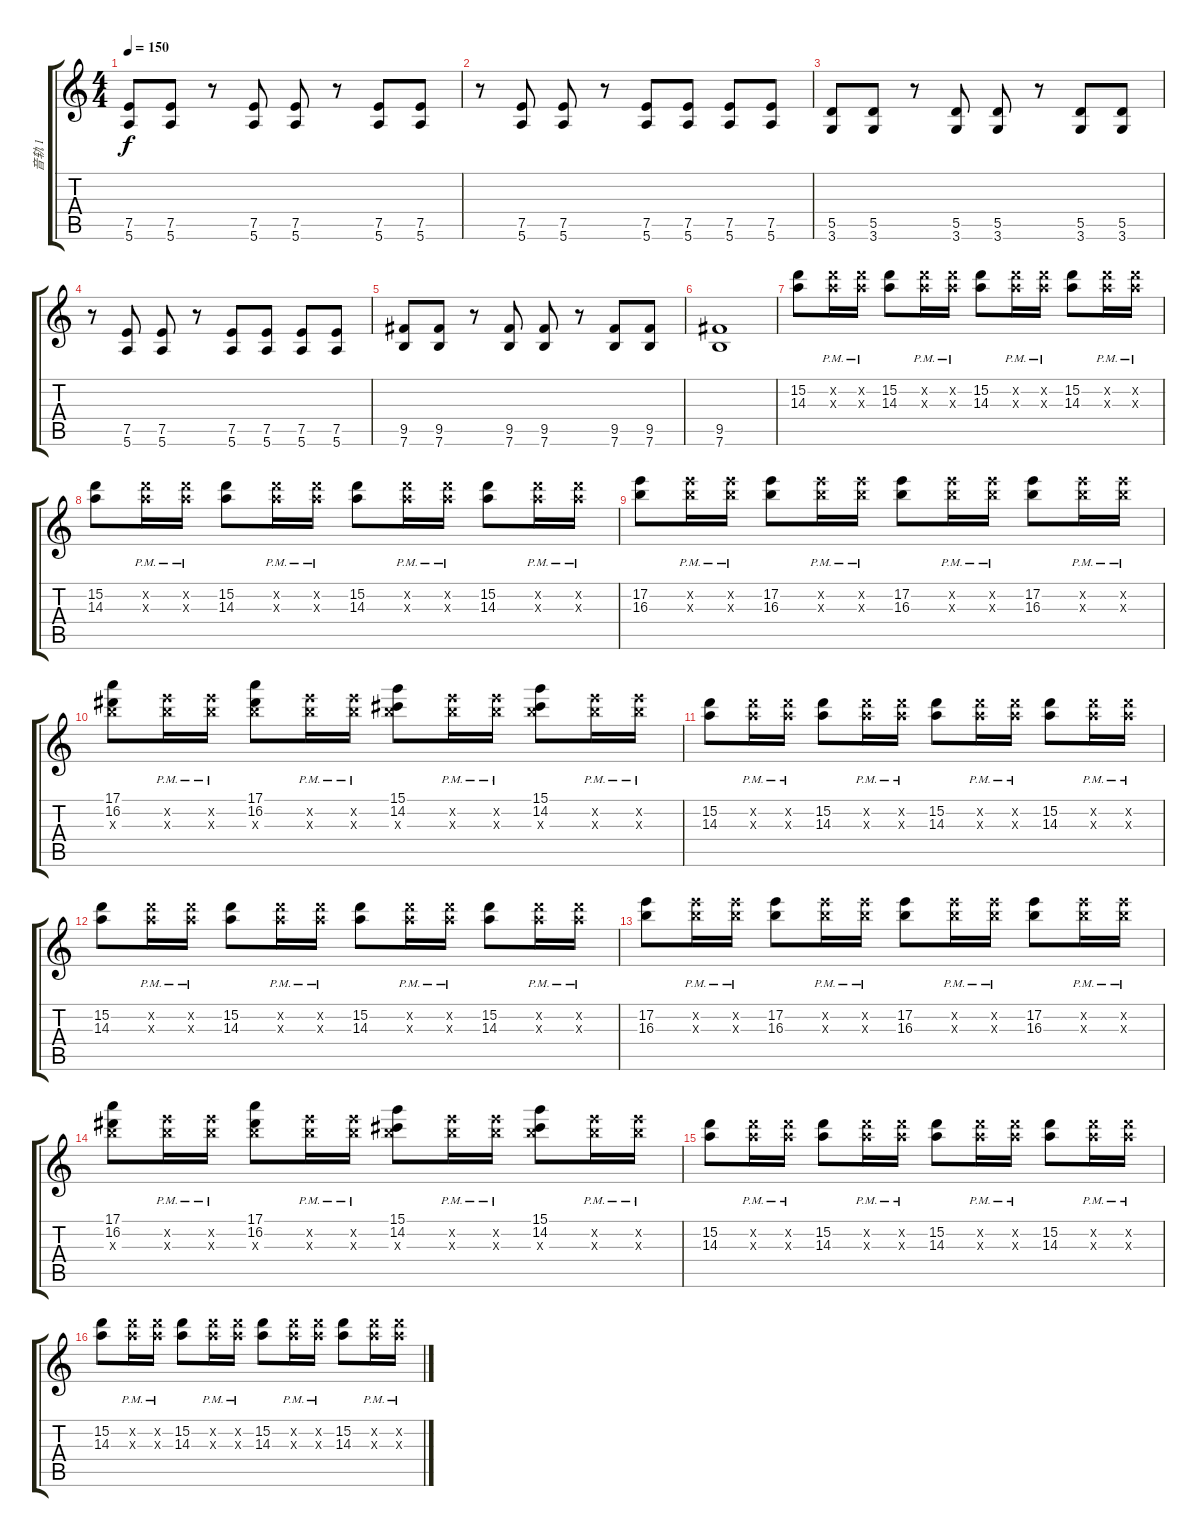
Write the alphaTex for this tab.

\track ("音轨 1" "音轨 1") {instrument distortionguitar}
\staff {score tabs}
\tuning (E4 B3 G3 D3 A2 E2) {hide}
\ts (4 4)
\tempo 150
\clef g2
\ks c
(7.5 5.6).8{dy f} (7.5 5.6).8 r.8 (7.5 5.6).8 (7.5 5.6).8 r.8 (7.5 5.6).8 (7.5 5.6).8 |
r.8 (7.5 5.6).8 (7.5 5.6).8 r.8 (7.5 5.6).8 (7.5 5.6).8 (7.5 5.6).8 (7.5 5.6).8 |
(5.5 3.6).8 (5.5 3.6).8 r.8 (5.5 3.6).8 (5.5 3.6).8 r.8 (5.5 3.6).8 (5.5 3.6).8 |
r.8 (7.5 5.6).8 (7.5 5.6).8 r.8 (7.5 5.6).8 (7.5 5.6).8 (7.5 5.6).8 (7.5 5.6).8 |
(9.5 7.6).8 (9.5 7.6).8 r.8 (9.5 7.6).8 (9.5 7.6).8 r.8 (9.5 7.6).8 (9.5 7.6).8 |
(9.5 7.6).1 |
(15.2 14.3).8 (15.2{pm x} 14.3{x}).16 (15.2{pm x} 14.3{x}).16 (15.2 14.3).8 (15.2{pm x} 14.3{x}).16 (15.2{pm x} 14.3{x}).16 (15.2 14.3).8 (15.2{pm x} 14.3{x}).16 (15.2{pm x} 14.3{x}).16 (15.2 14.3).8 (15.2{pm x} 14.3{x}).16 (15.2{pm x} 14.3{x}).16 |
(15.2 14.3).8 (15.2{pm x} 14.3{x}).16 (15.2{pm x} 14.3{x}).16 (15.2 14.3).8 (15.2{pm x} 14.3{x}).16 (15.2{pm x} 14.3{x}).16 (15.2 14.3).8 (15.2{pm x} 14.3{x}).16 (15.2{pm x} 14.3{x}).16 (15.2 14.3).8 (15.2{pm x} 14.3{x}).16 (15.2{pm x} 14.3{x}).16 |
(17.2 16.3).8 (17.2{pm x} 16.3{x}).16 (17.2{pm x} 16.3{x}).16 (17.2 16.3).8 (17.2{pm x} 16.3{x}).16 (17.2{pm x} 16.3{x}).16 (17.2 16.3).8 (17.2{pm x} 16.3{x}).16 (17.2{pm x} 16.3{x}).16 (17.2 16.3).8 (17.2{pm x} 16.3{x}).16 (17.2{pm x} 16.3{x}).16 |
(17.1 16.2 16.3{x}).8 (17.2{pm x} 16.3{x}).16 (17.2{pm x} 16.3{x}).16 (17.1 16.2 16.3{x}).8 (17.2{pm x} 16.3{x}).16 (17.2{pm x} 16.3{x}).16 (15.1 14.2 16.3{x}).8 (17.2{pm x} 16.3{x}).16 (17.2{pm x} 16.3{x}).16 (15.1 14.2 16.3{x}).8 (17.2{pm x} 16.3{x}).16 (17.2{pm x} 16.3{x}).16 |
(15.2 14.3).8 (15.2{pm x} 14.3{x}).16 (15.2{pm x} 14.3{x}).16 (15.2 14.3).8 (15.2{pm x} 14.3{x}).16 (15.2{pm x} 14.3{x}).16 (15.2 14.3).8 (15.2{pm x} 14.3{x}).16 (15.2{pm x} 14.3{x}).16 (15.2 14.3).8 (15.2{pm x} 14.3{x}).16 (15.2{pm x} 14.3{x}).16 |
(15.2 14.3).8 (15.2{pm x} 14.3{x}).16 (15.2{pm x} 14.3{x}).16 (15.2 14.3).8 (15.2{pm x} 14.3{x}).16 (15.2{pm x} 14.3{x}).16 (15.2 14.3).8 (15.2{pm x} 14.3{x}).16 (15.2{pm x} 14.3{x}).16 (15.2 14.3).8 (15.2{pm x} 14.3{x}).16 (15.2{pm x} 14.3{x}).16 |
(17.2 16.3).8 (17.2{pm x} 16.3{x}).16 (17.2{pm x} 16.3{x}).16 (17.2 16.3).8 (17.2{pm x} 16.3{x}).16 (17.2{pm x} 16.3{x}).16 (17.2 16.3).8 (17.2{pm x} 16.3{x}).16 (17.2{pm x} 16.3{x}).16 (17.2 16.3).8 (17.2{pm x} 16.3{x}).16 (17.2{pm x} 16.3{x}).16 |
(17.1 16.2 16.3{x}).8 (17.2{pm x} 16.3{x}).16 (17.2{pm x} 16.3{x}).16 (17.1 16.2 16.3{x}).8 (17.2{pm x} 16.3{x}).16 (17.2{pm x} 16.3{x}).16 (15.1 14.2 16.3{x}).8 (17.2{pm x} 16.3{x}).16 (17.2{pm x} 16.3{x}).16 (15.1 14.2 16.3{x}).8 (17.2{pm x} 16.3{x}).16 (17.2{pm x} 16.3{x}).16 |
(15.2 14.3).8 (15.2{pm x} 14.3{x}).16 (15.2{pm x} 14.3{x}).16 (15.2 14.3).8 (15.2{pm x} 14.3{x}).16 (15.2{pm x} 14.3{x}).16 (15.2 14.3).8 (15.2{pm x} 14.3{x}).16 (15.2{pm x} 14.3{x}).16 (15.2 14.3).8 (15.2{pm x} 14.3{x}).16 (15.2{pm x} 14.3{x}).16 |
(15.2 14.3).8 (15.2{pm x} 14.3{x}).16 (15.2{pm x} 14.3{x}).16 (15.2 14.3).8 (15.2{pm x} 14.3{x}).16 (15.2{pm x} 14.3{x}).16 (15.2 14.3).8 (15.2{pm x} 14.3{x}).16 (15.2{pm x} 14.3{x}).16 (15.2 14.3).8 (15.2{pm x} 14.3{x}).16 (15.2{pm x} 14.3{x}).16
